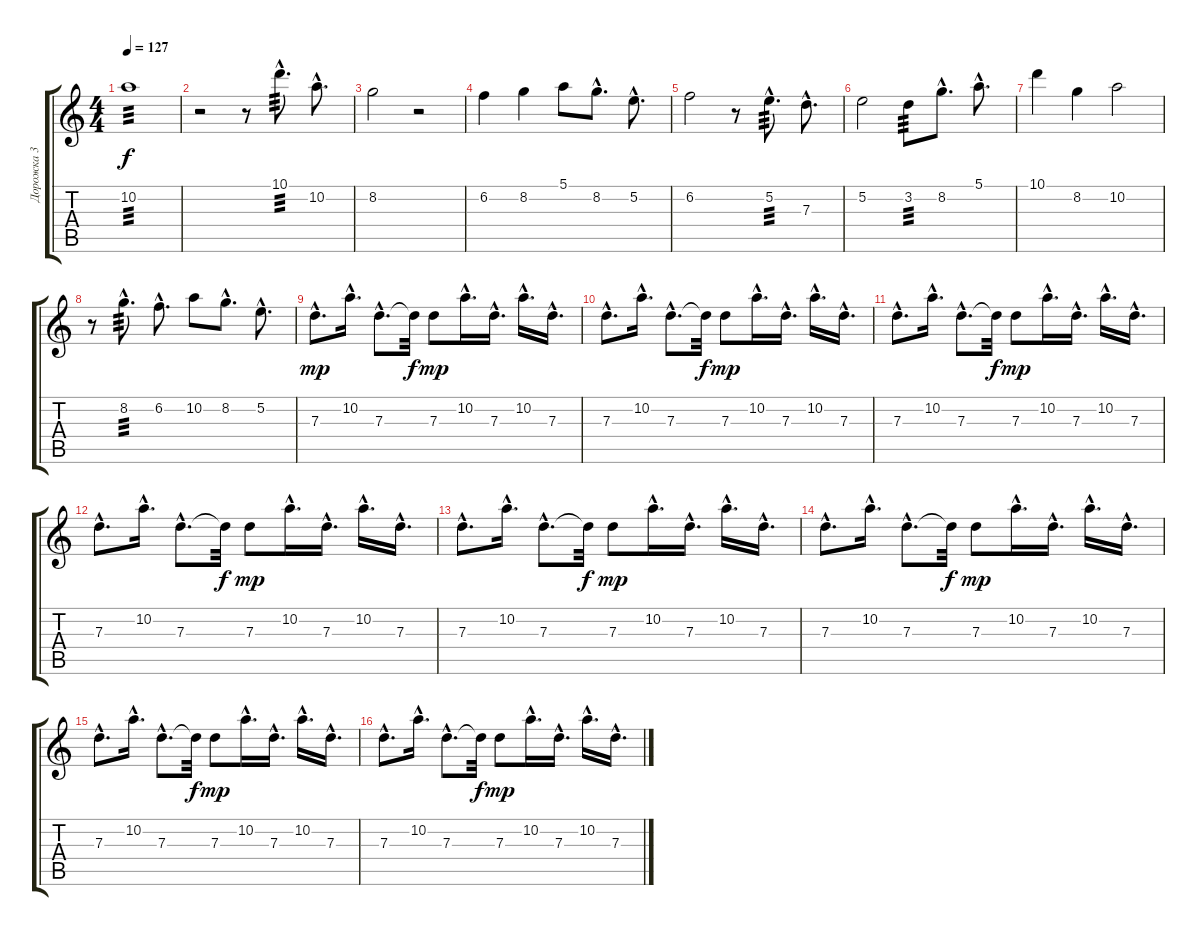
\track ("Дорожка 3" "Дорожка 3") {instrument acousticguitarsteel}
\staff {score tabs}
\tuning (E4 B3 G3 D3 A2 E2) {hide}
\ts (4 4)
\tempo 127
\clef g2
\ks c
10.2.1{tp 3 dy f instrument acousticguitarsteel} |
r.2 r.8 10.1{hac}.8{d tp 3} 10.2{hac}.8{d} |
8.2.2 r.2 |
6.2.4 8.2.4 5.1.8 8.2{hac}.8{d} 5.2{hac}.8{d} |
6.2.2 r.8 5.2{hac}.8{d tp 3} 7.3{hac}.8{d} |
5.2.2 3.2.8{tp 3} 8.2{hac}.8{d} 5.1{hac}.8{d} |
10.1.4 8.2.4 10.2.2 |
r.8 8.2{hac}.8{d tp 3} 6.2{hac}.8{d} 10.2.8 8.2{hac}.8{d} 5.2{hac}.8{d} |
7.3{hac}.8{d dy mp} 10.2{hac}.16{d} 7.3{hac}.8{d} 7.3{t}.32{dy f} 7.3.8{dy mp} 10.2{hac}.16{d} 7.3{hac}.16{d} 10.2{hac}.16{d} 7.3{hac}.16{d} |
7.3{hac}.8{d} 10.2{hac}.16{d} 7.3{hac}.8{d} 7.3{t}.32{dy f} 7.3.8{dy mp} 10.2{hac}.16{d} 7.3{hac}.16{d} 10.2{hac}.16{d} 7.3{hac}.16{d} |
7.3{hac}.8{d} 10.2{hac}.16{d} 7.3{hac}.8{d} 7.3{t}.32{dy f} 7.3.8{dy mp} 10.2{hac}.16{d} 7.3{hac}.16{d} 10.2{hac}.16{d} 7.3{hac}.16{d} |
7.3{hac}.8{d} 10.2{hac}.16{d} 7.3{hac}.8{d} 7.3{t}.32{dy f} 7.3.8{dy mp} 10.2{hac}.16{d} 7.3{hac}.16{d} 10.2{hac}.16{d} 7.3{hac}.16{d} |
7.3{hac}.8{d} 10.2{hac}.16{d} 7.3{hac}.8{d} 7.3{t}.32{dy f} 7.3.8{dy mp} 10.2{hac}.16{d} 7.3{hac}.16{d} 10.2{hac}.16{d} 7.3{hac}.16{d} |
7.3{hac}.8{d} 10.2{hac}.16{d} 7.3{hac}.8{d} 7.3{t}.32{dy f} 7.3.8{dy mp} 10.2{hac}.16{d} 7.3{hac}.16{d} 10.2{hac}.16{d} 7.3{hac}.16{d} |
7.3{hac}.8{d} 10.2{hac}.16{d} 7.3{hac}.8{d} 7.3{t}.32{dy f} 7.3.8{dy mp} 10.2{hac}.16{d} 7.3{hac}.16{d} 10.2{hac}.16{d} 7.3{hac}.16{d} |
7.3{hac}.8{d} 10.2{hac}.16{d} 7.3{hac}.8{d} 7.3{t}.32{dy f} 7.3.8{dy mp} 10.2{hac}.16{d} 7.3{hac}.16{d} 10.2{hac}.16{d} 7.3{hac}.16{d}
